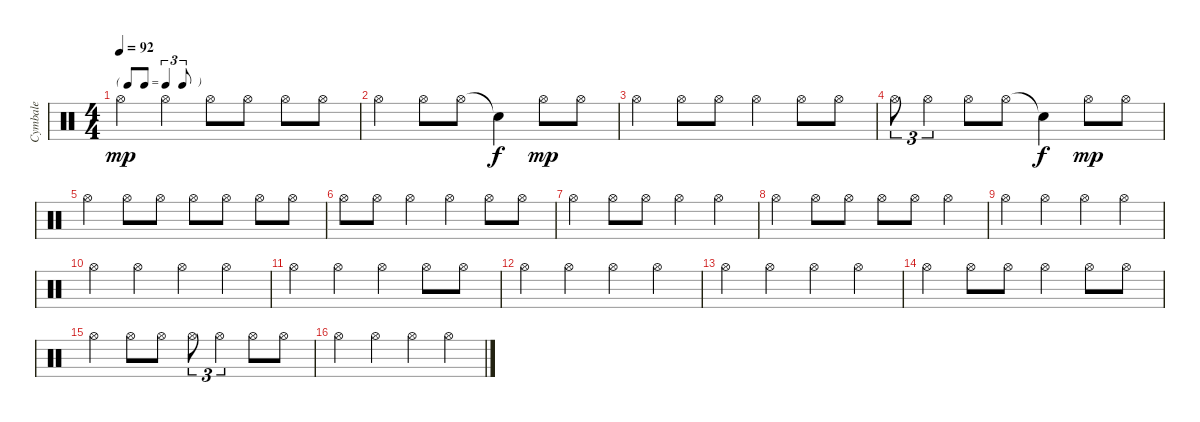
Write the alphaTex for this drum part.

\track ("Cymbale" "Cymbale") {instrument percussion}
\staff {score}
\articulation defaults
\ts (4 4)
\tf triplet8th
\tempo 92
\clef neutral
\ks c "Hi-Hat (open)".4{dy mp} "Hi-Hat (open)".4 "Hi-Hat (open)".8 "Hi-Hat (open)".8 "Hi-Hat (open)".8 "Hi-Hat (open)".8
|
"Hi-Hat (open)".4 "Hi-Hat (open)".8 "Hi-Hat (open)".8 "Snare (hit)"{t}.4{dy f} "Hi-Hat (open)".8{dy mp} "Hi-Hat (open)".8 |
"Hi-Hat (open)".4 "Hi-Hat (open)".8 "Hi-Hat (open)".8 "Hi-Hat (open)".4 "Hi-Hat (open)".8 "Hi-Hat (open)".8 |
"Hi-Hat (open)".8{tu (3 2)} "Hi-Hat (open)".4{tu (3 2)} "Hi-Hat (open)".8 "Hi-Hat (open)".8 "Snare (hit)"{t}.4{dy f} "Hi-Hat (open)".8{dy mp} "Hi-Hat (open)".8 |
"Hi-Hat (open)".4 "Hi-Hat (open)".8 "Hi-Hat (open)".8 "Hi-Hat (open)".8 "Hi-Hat (open)".8 "Hi-Hat (open)".8 "Hi-Hat (open)".8 |
"Hi-Hat (open)".8 "Hi-Hat (open)".8 "Hi-Hat (open)".4 "Hi-Hat (open)".4 "Hi-Hat (open)".8 "Hi-Hat (open)".8 |
"Hi-Hat (open)".4 "Hi-Hat (open)".8 "Hi-Hat (open)".8 "Hi-Hat (open)".4 "Hi-Hat (open)".4 |
"Hi-Hat (open)".4 "Hi-Hat (open)".8 "Hi-Hat (open)".8 "Hi-Hat (open)".8 "Hi-Hat (open)".8 "Hi-Hat (open)".4 |
"Hi-Hat (open)".4 "Hi-Hat (open)".4 "Hi-Hat (open)".4 "Hi-Hat (open)".4 |
"Hi-Hat (open)".4 "Hi-Hat (open)".4 "Hi-Hat (open)".4 "Hi-Hat (open)".4 |
"Hi-Hat (open)".4 "Hi-Hat (open)".4 "Hi-Hat (open)".4 "Hi-Hat (open)".8 "Hi-Hat (open)".8 |
"Hi-Hat (open)".4 "Hi-Hat (open)".4 "Hi-Hat (open)".4 "Hi-Hat (open)".4 |
"Hi-Hat (open)".4 "Hi-Hat (open)".4 "Hi-Hat (open)".4 "Hi-Hat (open)".4 |
"Hi-Hat (open)".4 "Hi-Hat (open)".8 "Hi-Hat (open)".8 "Hi-Hat (open)".4 "Hi-Hat (open)".8 "Hi-Hat (open)".8 |
"Hi-Hat (open)".4 "Hi-Hat (open)".8 "Hi-Hat (open)".8 "Hi-Hat (open)".8{tu (3 2)} "Hi-Hat (open)".4{tu (3 2)} "Hi-Hat (open)".8 "Hi-Hat (open)".8 |
"Hi-Hat (open)".4 "Hi-Hat (open)".4 "Hi-Hat (open)".4 "Hi-Hat (open)".4
